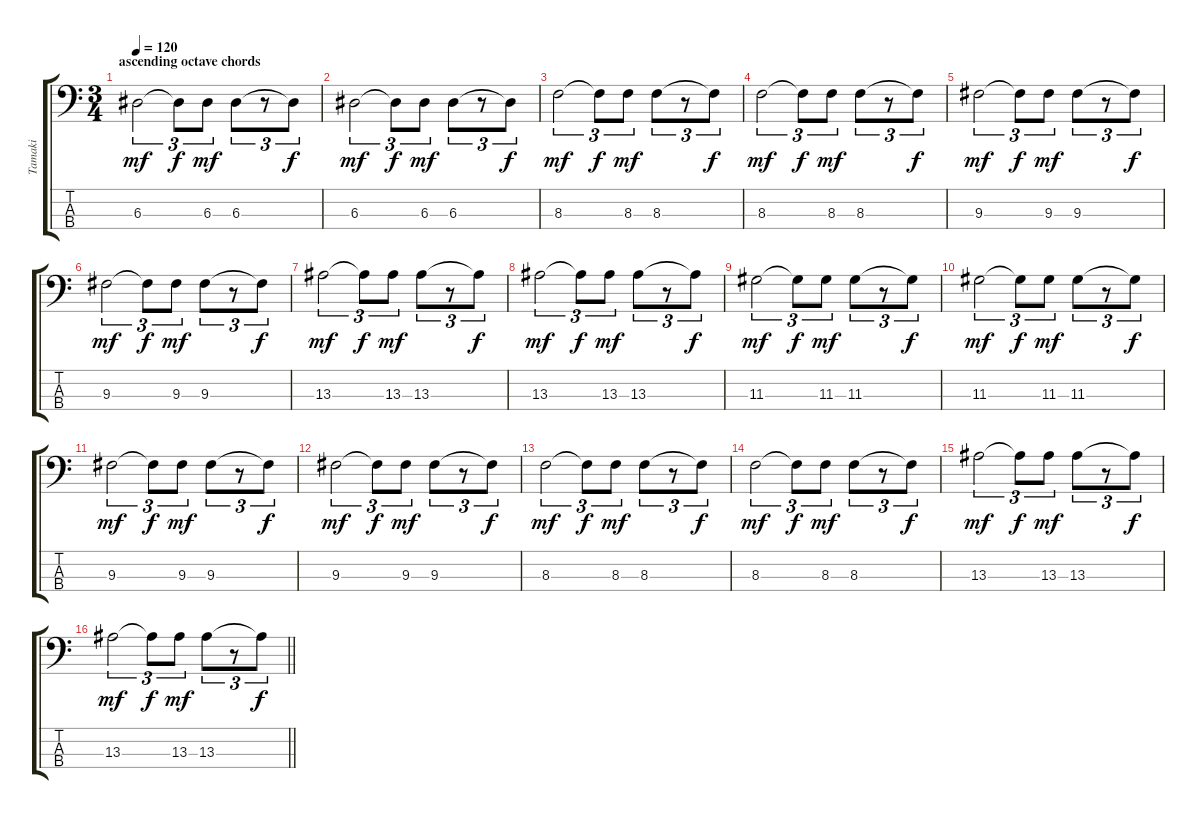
\track ("Tamaki" "Tamaki") {instrument electricbasspick}
\staff {score tabs}
\tuning (G2 D2 A1 E1) {hide}
\ts (3 4)
\section ("" "ascending octave chords")
\tempo 120
\clef f4
\ks c
6.3.2{tu (3 2) dy mf} 6.3{t}.8{tu (3 2) dy f} 6.3.8{tu (3 2) dy mf} 6.3.8{tu (3 2)} r.8{tu (3 2)} 6.3{t}.8{tu (3 2) dy f} |
6.3.2{tu (3 2) dy mf} 6.3{t}.8{tu (3 2) dy f} 6.3.8{tu (3 2) dy mf} 6.3.8{tu (3 2)} r.8{tu (3 2)} 6.3{t}.8{tu (3 2) dy f} |
8.3.2{tu (3 2) dy mf} 8.3{t}.8{tu (3 2) dy f} 8.3.8{tu (3 2) dy mf} 8.3.8{tu (3 2)} r.8{tu (3 2)} 8.3{t}.8{tu (3 2) dy f} |
8.3.2{tu (3 2) dy mf} 8.3{t}.8{tu (3 2) dy f} 8.3.8{tu (3 2) dy mf} 8.3.8{tu (3 2)} r.8{tu (3 2)} 8.3{t}.8{tu (3 2) dy f} |
9.3.2{tu (3 2) dy mf} 9.3{t}.8{tu (3 2) dy f} 9.3.8{tu (3 2) dy mf} 9.3.8{tu (3 2)} r.8{tu (3 2)} 9.3{t}.8{tu (3 2) dy f} |
9.3.2{tu (3 2) dy mf} 9.3{t}.8{tu (3 2) dy f} 9.3.8{tu (3 2) dy mf} 9.3.8{tu (3 2)} r.8{tu (3 2)} 9.3{t}.8{tu (3 2) dy f} |
13.3.2{tu (3 2) dy mf} 13.3{t}.8{tu (3 2) dy f} 13.3.8{tu (3 2) dy mf} 13.3.8{tu (3 2)} r.8{tu (3 2)} 13.3{t}.8{tu (3 2) dy f} |
13.3.2{tu (3 2) dy mf} 13.3{t}.8{tu (3 2) dy f} 13.3.8{tu (3 2) dy mf} 13.3.8{tu (3 2)} r.8{tu (3 2)} 13.3{t}.8{tu (3 2) dy f} |
11.3.2{tu (3 2) dy mf} 11.3{t}.8{tu (3 2) dy f} 11.3.8{tu (3 2) dy mf} 11.3.8{tu (3 2)} r.8{tu (3 2)} 11.3{t}.8{tu (3 2) dy f} |
11.3.2{tu (3 2) dy mf} 11.3{t}.8{tu (3 2) dy f} 11.3.8{tu (3 2) dy mf} 11.3.8{tu (3 2)} r.8{tu (3 2)} 11.3{t}.8{tu (3 2) dy f} |
9.3.2{tu (3 2) dy mf} 9.3{t}.8{tu (3 2) dy f} 9.3.8{tu (3 2) dy mf} 9.3.8{tu (3 2)} r.8{tu (3 2)} 9.3{t}.8{tu (3 2) dy f} |
9.3.2{tu (3 2) dy mf} 9.3{t}.8{tu (3 2) dy f} 9.3.8{tu (3 2) dy mf} 9.3.8{tu (3 2)} r.8{tu (3 2)} 9.3{t}.8{tu (3 2) dy f} |
8.3.2{tu (3 2) dy mf} 8.3{t}.8{tu (3 2) dy f} 8.3.8{tu (3 2) dy mf} 8.3.8{tu (3 2)} r.8{tu (3 2)} 8.3{t}.8{tu (3 2) dy f} |
8.3.2{tu (3 2) dy mf} 8.3{t}.8{tu (3 2) dy f} 8.3.8{tu (3 2) dy mf} 8.3.8{tu (3 2)} r.8{tu (3 2)} 8.3{t}.8{tu (3 2) dy f} |
13.3.2{tu (3 2) dy mf} 13.3{t}.8{tu (3 2) dy f} 13.3.8{tu (3 2) dy mf} 13.3.8{tu (3 2)} r.8{tu (3 2)} 13.3{t}.8{tu (3 2) dy f} |
\barLineRight lightlight
13.3.2{tu (3 2) dy mf} 13.3{t}.8{tu (3 2) dy f} 13.3.8{tu (3 2) dy mf} 13.3.8{tu (3 2)} r.8{tu (3 2)} 13.3{t}.8{tu (3 2) dy f}
